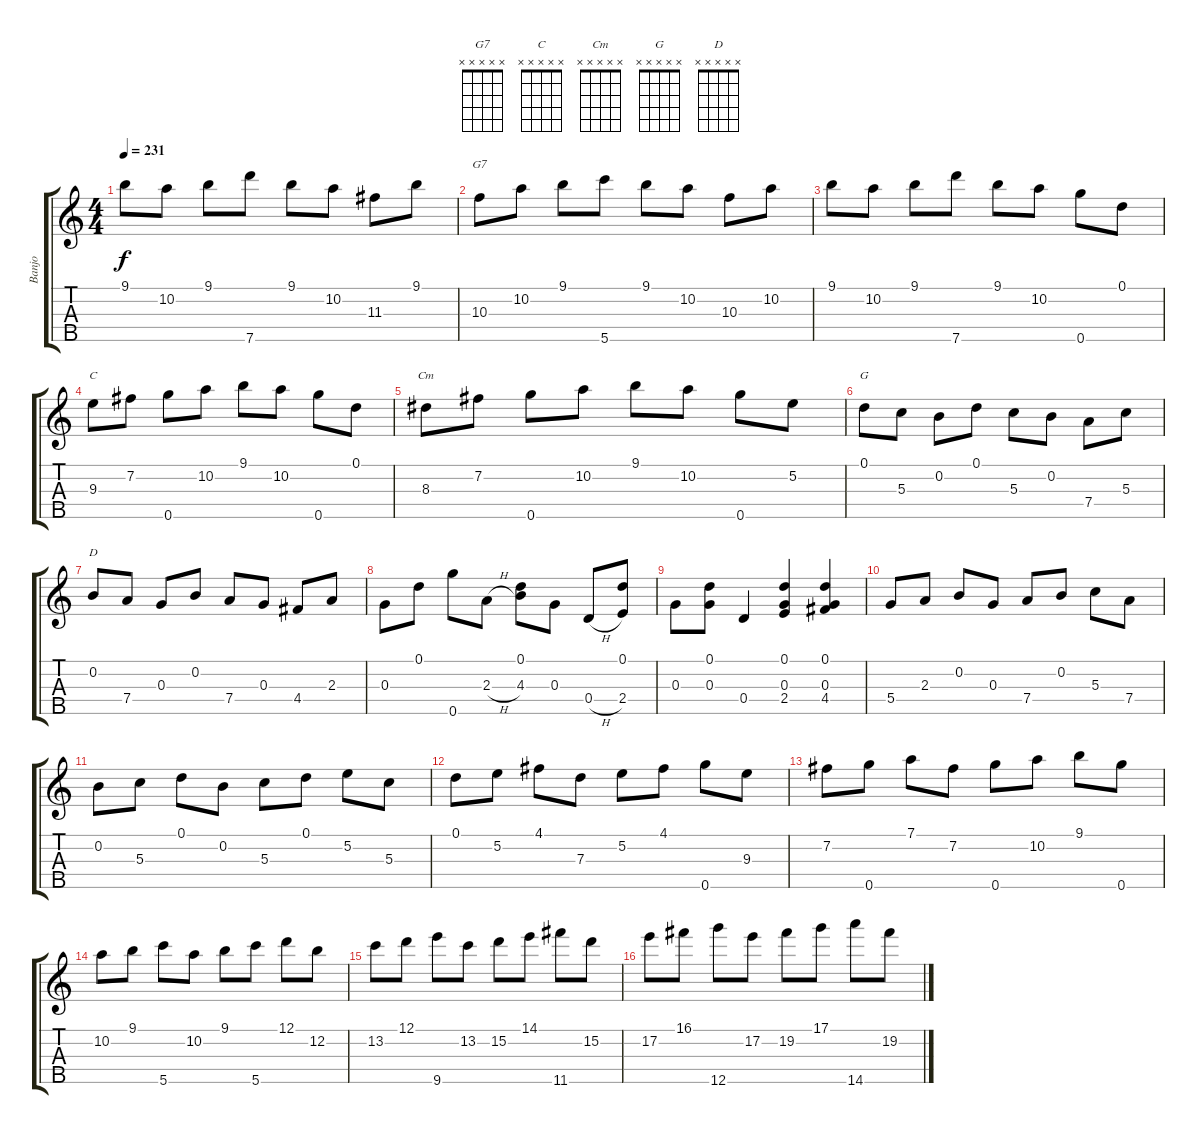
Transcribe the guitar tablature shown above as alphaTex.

\track ("Banjo" "Banjo") {instrument banjo}
\staff {score tabs}
\tuning (D4 B3 G3 D3 G4) {hide}
\displaytranspose 12
\chord ("G7" x x x x x) {firstfret 0}
\chord ("C" x x x x x) {firstfret 0}
\chord ("Cm" x x x x x) {firstfret 0}
\chord ("G" x x x x x) {firstfret 0}
\chord ("D" x x x x x) {firstfret 0}
\ts (4 4)
\tempo 231
\clef g2
\ks c
9.1.8{dy f} 10.2.8 9.1.8 7.5.8 9.1.8 10.2.8 11.3.8 9.1.8 |
10.3.8{ch "G7"} 10.2.8 9.1.8 5.5.8 9.1.8 10.2.8 10.3.8 10.2.8 |
9.1.8 10.2.8 9.1.8 7.5.8 9.1.8 10.2.8 0.5.8 0.1.8 |
9.3.8{ch "C"} 7.2.8 0.5.8 10.2.8 9.1.8 10.2.8 0.5.8 0.1.8 |
8.3.8{ch "Cm"} 7.2.8 0.5.8 10.2.8 9.1.8 10.2.8 0.5.8 5.2.8 |
0.1.8{ch "G"} 5.3.8 0.2.8 0.1.8 5.3.8 0.2.8 7.4.8 5.3.8 |
0.2.8{ch "D"} 7.4.8 0.3.8 0.2.8 7.4.8 0.3.8 4.4.8 2.3.8 |
0.3.8 0.1.8 0.5.8 2.3{h}.8 (0.1 4.3).8 0.3.8 0.4{h}.8 (0.1 2.4).8 |
0.3.8 (0.1 0.3).8 0.4.4 (0.1 0.3 2.4).4 (0.1 0.3 4.4).4 |
5.4.8 2.3.8 0.2.8 0.3.8 7.4.8 0.2.8 5.3.8 7.4.8 |
0.2.8 5.3.8 0.1.8 0.2.8 5.3.8 0.1.8 5.2.8 5.3.8 |
0.1.8 5.2.8 4.1.8 7.3.8 5.2.8 4.1.8 0.5.8 9.3.8 |
7.2.8 0.5.8 7.1.8 7.2.8 0.5.8 10.2.8 9.1.8 0.5.8 |
10.2.8 9.1.8 5.5.8 10.2.8 9.1.8 5.5.8 12.1.8 12.2.8 |
13.2.8 12.1.8 9.5.8 13.2.8 15.2.8 14.1.8 11.5.8 15.2.8 |
17.2.8 16.1.8 12.5.8 17.2.8 19.2.8 17.1.8 14.5.8 19.2.8
